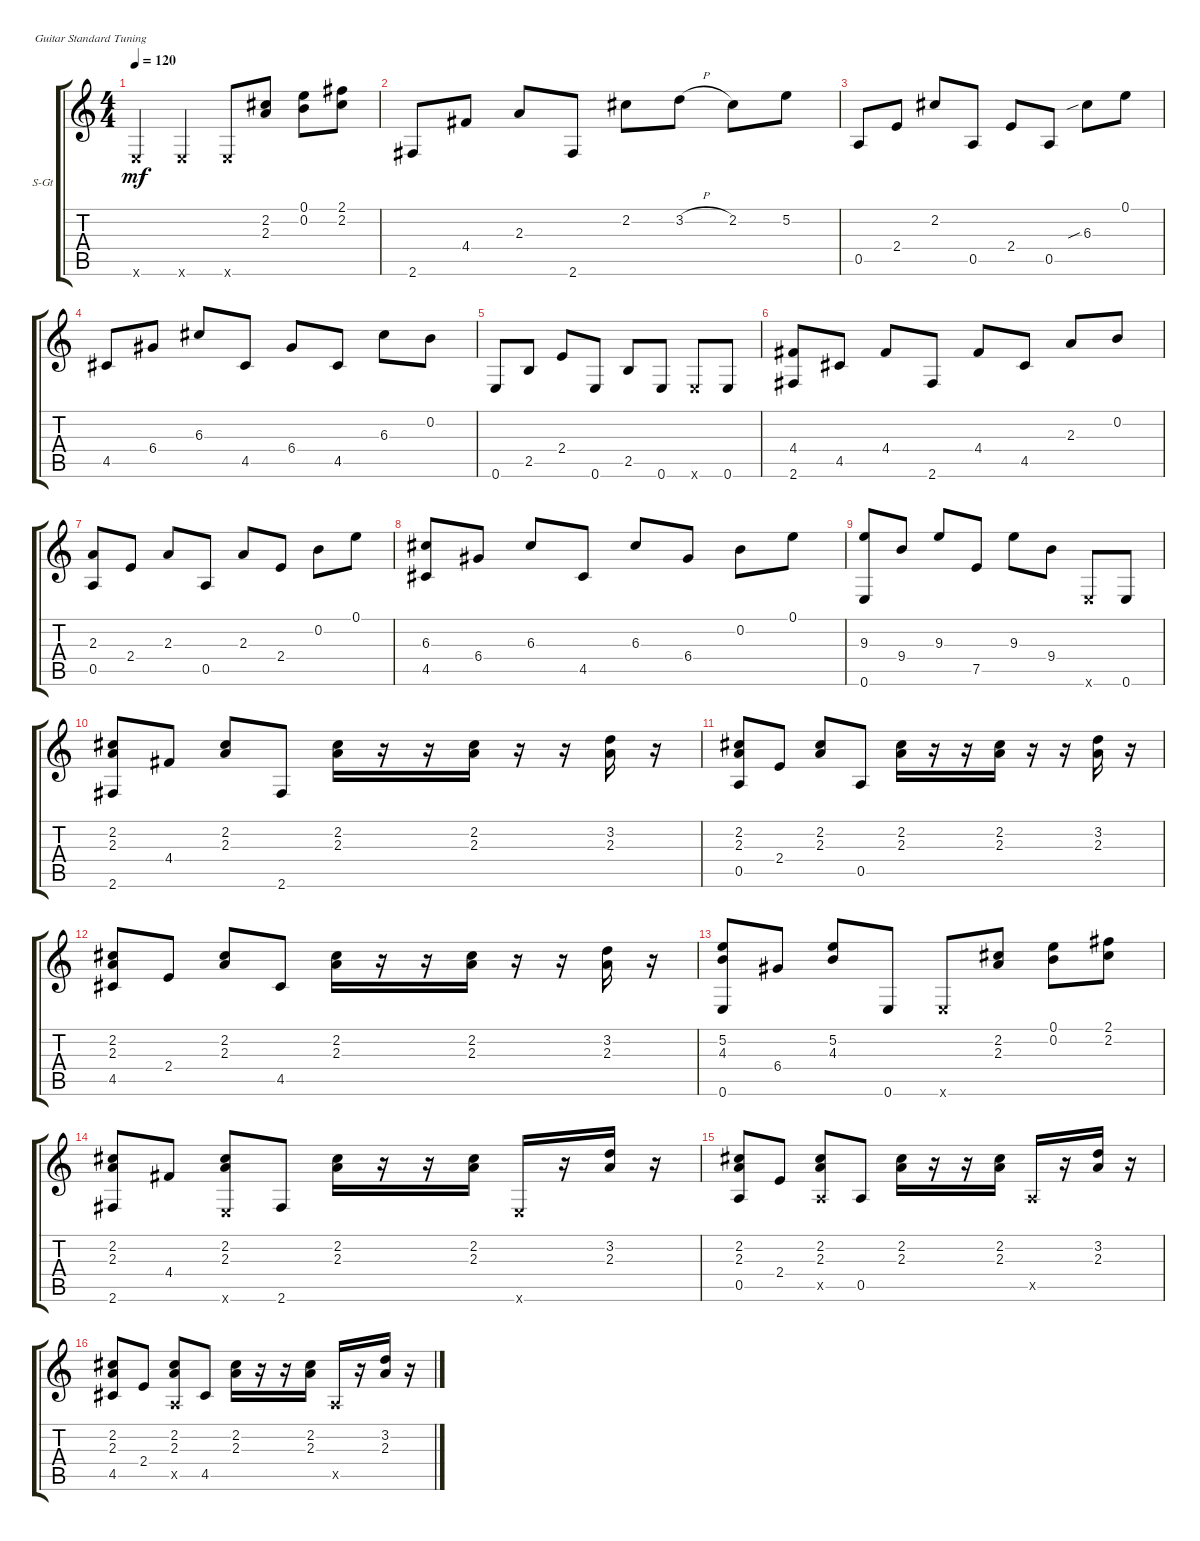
\defaultSystemsLayout 4
\bracketExtendMode groupsimilarinstruments
\firstSystemTrackNameOrientation horizontal
\otherSystemsTrackNameOrientation horizontal
\track ("Steel Guitar" "S-Gt") {instrument acousticguitarsteel}
\staff {score tabs}
\tuning (E4 B3 G3 D3 A2 E2)
\ts (4 4)
\tempo 120
\clef g2
\ks c
0.6{x}.4{dy mf instrument acousticguitarsteel} 0.6{x}.4 0.6{x}.8 (2.2 2.3).8 (0.1 0.2).8 (2.1 2.2).8 |
2.6.8 4.4.8 2.3.8 2.6.8 2.2.8 3.2{h}.8 2.2.8 5.2.8 |
0.5.8 2.4.8 2.2.8 0.5.8 2.4.8 0.5.8 6.3{sib}.8 0.1.8 |
4.5.8 6.4.8 6.3.8 4.5.8 6.4.8 4.5.8 6.3.8 0.2.8 |
0.6.8 2.5.8 2.4.8 0.6.8 2.5.8 0.6.8 0.6{x}.8 0.6.8 |
(4.4 2.6).8 4.5.8 4.4.8 2.6.8 4.4.8 4.5.8 2.3.8 0.2.8 |
(2.3 0.5).8 2.4.8 2.3.8 0.5.8 2.3.8 2.4.8 0.2.8 0.1.8 |
(6.3 4.5).8 6.4.8 6.3.8 4.5.8 6.3.8 6.4.8 0.2.8 0.1.8 |
(9.3 0.6).8 9.4.8 9.3.8 7.5.8 9.3.8 9.4.8 0.6{x}.8 0.6.8 |
(2.2 2.3 2.6).8 4.4.8 (2.2 2.3).8 2.6.8 (2.3 2.2).16 r.16 r.16 (2.2 2.3).16 r.16 r.16 (3.2 2.3).16 r.16 |
(2.2 2.3 0.5).8 2.4.8 (2.2 2.3).8 0.5.8 (2.3 2.2).16 r.16 r.16 (2.2 2.3).16 r.16 r.16 (3.2 2.3).16 r.16 |
(2.2 2.3 4.5).8 2.4.8 (2.2 2.3).8 4.5.8 (2.3 2.2).16 r.16 r.16 (2.2 2.3).16 r.16 r.16 (3.2 2.3).16 r.16 |
(5.2 4.3 0.6).8 6.4.8 (5.2 4.3).8 0.6.8 0.6{x}.8 (2.2 2.3).8 (0.1 0.2).8 (2.2 2.1).8 |
(2.2 2.3 2.6).8 4.4.8 (2.2 2.3 0.6{x}).8 2.6.8 (2.3 2.2).16 r.16 r.16 (2.2 2.3).16 0.6{x}.16 r.16 (3.2 2.3).16 r.16 |
(2.2 2.3 0.5).8 2.4.8 (2.2 2.3 0.5{x}).8 0.5.8 (2.3 2.2).16 r.16 r.16 (2.2 2.3).16 0.5{x}.16 r.16 (3.2 2.3).16 r.16 |
(2.2 2.3 4.5).8 2.4.8 (2.2 2.3 0.5{x}).8 4.5.8 (2.3 2.2).16 r.16 r.16 (2.2 2.3).16 0.5{x}.16 r.16 (3.2 2.3).16 r.16
